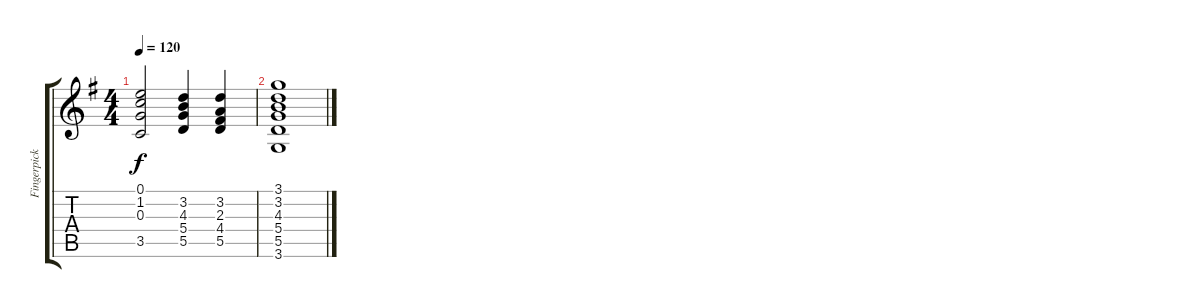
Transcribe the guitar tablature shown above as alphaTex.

\track ("Fingerpicking" "Fingerpick") {instrument acousticguitarnylon}
\staff {score tabs}
\tuning (E4 B3 G3 D3 A2 E2) {hide}
\ts (4 4)
\tempo 120
\clef g2
\ks g
(0.1 1.2 0.3 3.5).2{dy f} (3.2 4.3 5.4 5.5).4 (3.2 2.3 4.4 5.5).4 |
(3.1 3.2 4.3 5.4 5.5 3.6).1
